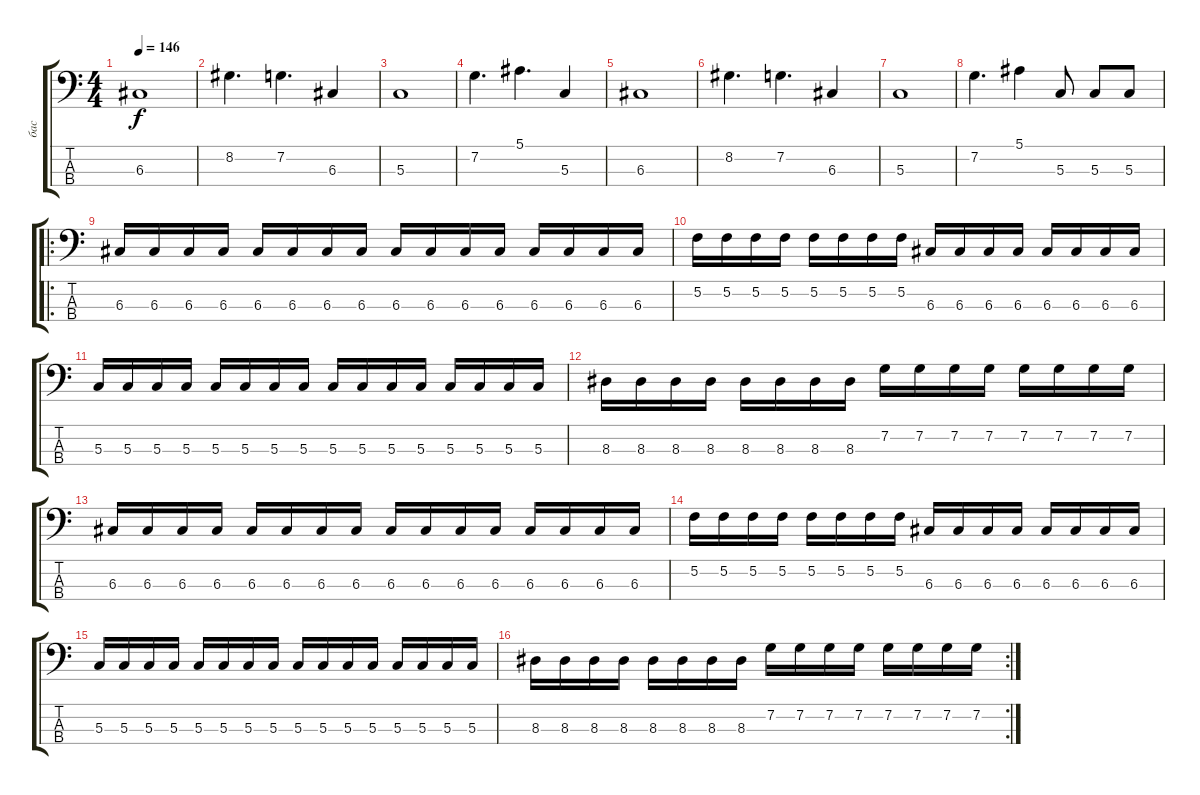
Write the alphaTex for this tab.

\track ("бас" "бас") {instrument electricbasspick}
\staff {score tabs}
\tuning (F2 C2 G1 C1) {hide}
\ts (4 4)
\tempo 146
\clef f4
\ks c
6.3.1{dy f} |
8.2.4{d} 7.2.4{d} 6.3.4 |
5.3.1 |
7.2.4{d} 5.1.4{d} 5.3.4 |
6.3.1 |
8.2.4{d} 7.2.4{d} 6.3.4 |
5.3.1 |
7.2.4{d} 5.1.4 5.3.8 5.3.8 5.3.8 |
\ro
6.3.16 6.3.16 6.3.16 6.3.16 6.3.16 6.3.16 6.3.16 6.3.16 6.3.16 6.3.16 6.3.16 6.3.16 6.3.16 6.3.16 6.3.16 6.3.16 |
5.2.16 5.2.16 5.2.16 5.2.16 5.2.16 5.2.16 5.2.16 5.2.16 6.3.16 6.3.16 6.3.16 6.3.16 6.3.16 6.3.16 6.3.16 6.3.16 |
5.3.16 5.3.16 5.3.16 5.3.16 5.3.16 5.3.16 5.3.16 5.3.16 5.3.16 5.3.16 5.3.16 5.3.16 5.3.16 5.3.16 5.3.16 5.3.16 |
8.3.16 8.3.16 8.3.16 8.3.16 8.3.16 8.3.16 8.3.16 8.3.16 7.2.16 7.2.16 7.2.16 7.2.16 7.2.16 7.2.16 7.2.16 7.2.16 |
6.3.16 6.3.16 6.3.16 6.3.16 6.3.16 6.3.16 6.3.16 6.3.16 6.3.16 6.3.16 6.3.16 6.3.16 6.3.16 6.3.16 6.3.16 6.3.16 |
5.2.16 5.2.16 5.2.16 5.2.16 5.2.16 5.2.16 5.2.16 5.2.16 6.3.16 6.3.16 6.3.16 6.3.16 6.3.16 6.3.16 6.3.16 6.3.16 |
5.3.16 5.3.16 5.3.16 5.3.16 5.3.16 5.3.16 5.3.16 5.3.16 5.3.16 5.3.16 5.3.16 5.3.16 5.3.16 5.3.16 5.3.16 5.3.16 |
\rc 2
8.3.16 8.3.16 8.3.16 8.3.16 8.3.16 8.3.16 8.3.16 8.3.16 7.2.16 7.2.16 7.2.16 7.2.16 7.2.16 7.2.16 7.2.16 7.2.16
